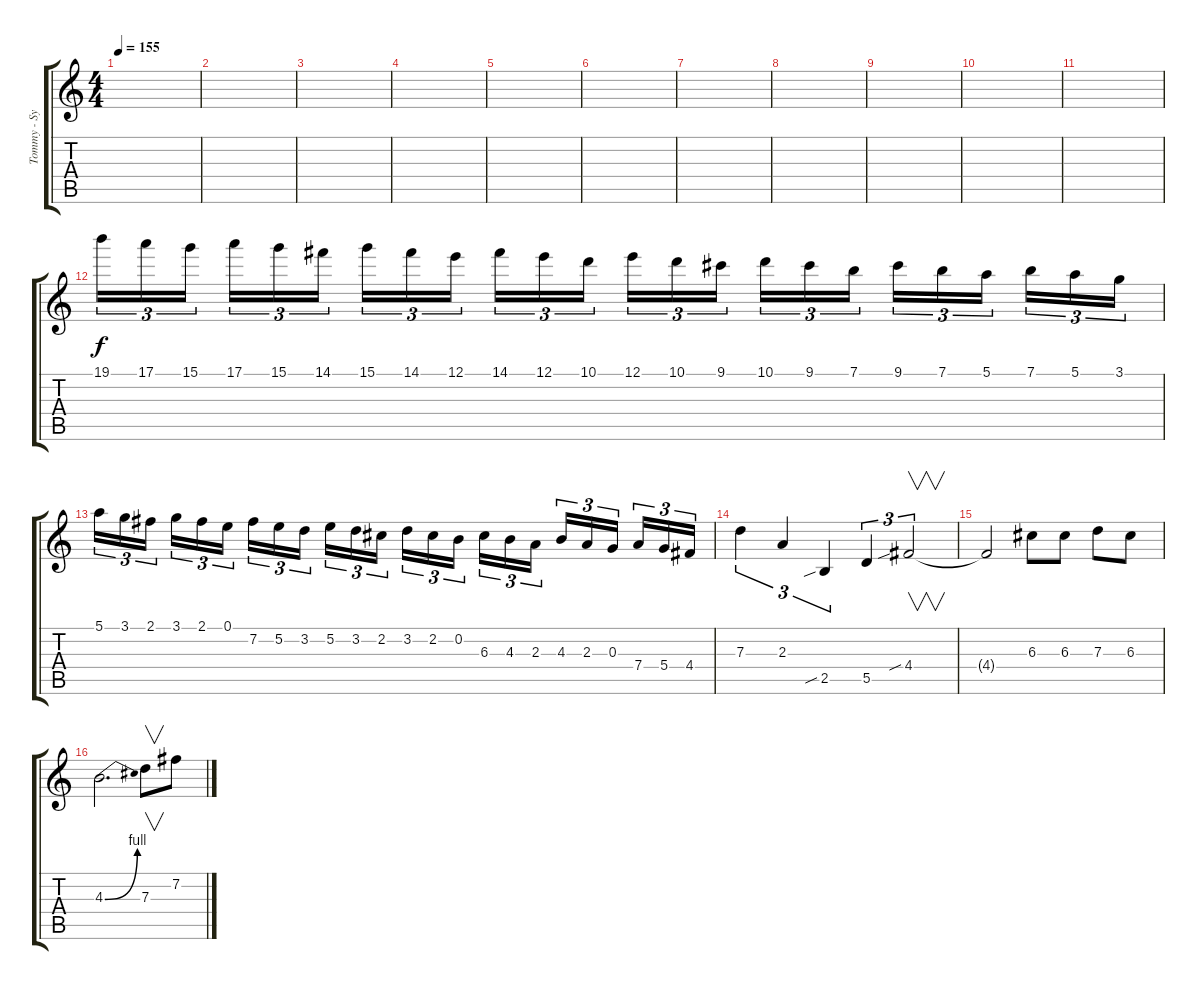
\track ("Tommy - Synth" "Tommy - Sy") {instrument lead2sawtooth}
\staff {score tabs}
\tuning (E5 B4 G4 D4 A3 E3) {hide}
\ts (4 4)
\tempo 155
\clef g2
\ks c
|
|
|
|
|
|
|
|
|
|
|
19.1.16{tu (3 2) volume 13 instrument lead2sawtooth} 17.1.16{tu (3 2)} 15.1.16{tu (3 2) beam splitsecondary} 17.1.16{tu (3 2)} 15.1.16{tu (3 2)} 14.1.16{tu (3 2)} 15.1.16{tu (3 2)} 14.1.16{tu (3 2)} 12.1.16{tu (3 2) beam splitsecondary} 14.1.16{tu (3 2)} 12.1.16{tu (3 2)} 10.1.16{tu (3 2)} 12.1.16{tu (3 2)} 10.1.16{tu (3 2)} 9.1.16{tu (3 2) beam splitsecondary} 10.1.16{tu (3 2)} 9.1.16{tu (3 2)} 7.1.16{tu (3 2)} 9.1.16{tu (3 2)} 7.1.16{tu (3 2)} 5.1.16{tu (3 2) beam splitsecondary} 7.1.16{tu (3 2)} 5.1.16{tu (3 2)} 3.1.16{tu (3 2)} |
5.1.16{tu (3 2)} 3.1.16{tu (3 2)} 2.1.16{tu (3 2) beam splitsecondary} 3.1.16{tu (3 2)} 2.1.16{tu (3 2)} 0.1.16{tu (3 2)} 7.2.16{tu (3 2)} 5.2.16{tu (3 2)} 3.2.16{tu (3 2) beam splitsecondary} 5.2.16{tu (3 2)} 3.2.16{tu (3 2)} 2.2.16{tu (3 2)} 3.2.16{tu (3 2)} 2.2.16{tu (3 2)} 0.2.16{tu (3 2) beam splitsecondary} 6.3.16{tu (3 2)} 4.3.16{tu (3 2)} 2.3.16{tu (3 2)} 4.3.16{tu (3 2)} 2.3.16{tu (3 2)} 0.3.16{tu (3 2) beam splitsecondary} 7.4.16{tu (3 2)} 5.4.16{tu (3 2)} 4.4.16{tu (3 2)} |
7.3.4{tu (3 2)} 2.3.4{tu (3 2)} 2.5{sib}.4{tu (3 2)} 5.5.4{tu (3 2)} 4.4{sib}.2{v tu (3 2)} |
4.4{t}.2 6.3.8 6.3.8 7.3.8 6.3.8 |
4.3{be (bend 0 0 60 4)}.2{d} 7.3.8{v} 7.2.8
